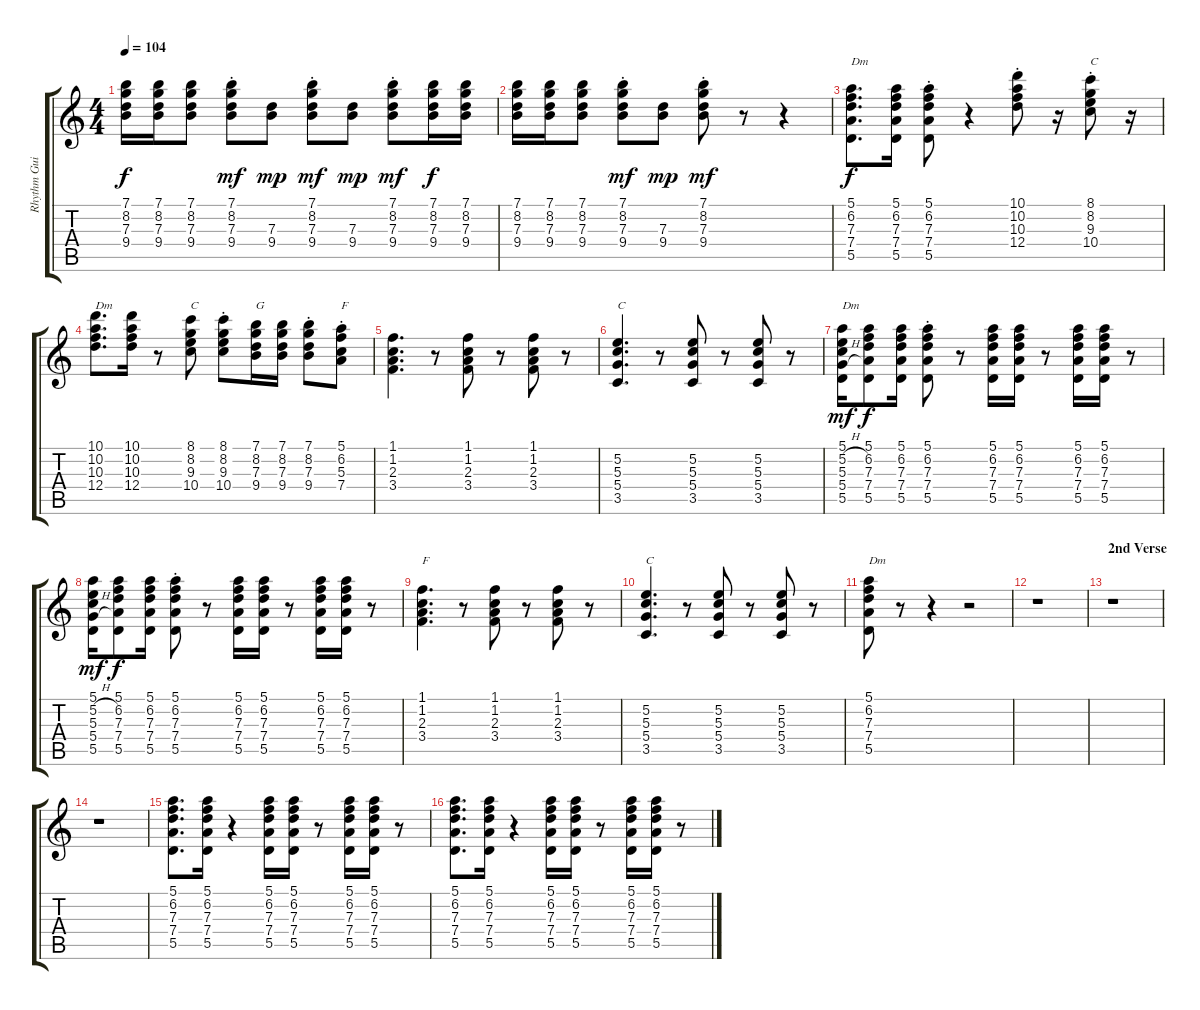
\track ("Rhythm Guitar 2 ( David Gilmour )" "Rhythm Gui") {instrument electricguitarjazz}
\staff {score tabs}
\tuning (E4 B3 G3 D3 A2 E2) {hide}
\ts (4 4)
\tempo 104
\clef g2
\ks c
(7.1 8.2 7.3 9.4).16{dy f} (7.1 8.2 7.3 9.4).16 (7.1 8.2 7.3 9.4).8 (7.1{st} 8.2{st} 7.3{st} 9.4{st}).8{dy mf} (7.3 9.4).8{dy mp} (7.1{st} 8.2{st} 7.3{st} 9.4{st}).8{dy mf} (7.3 9.4).8{dy mp} (7.1{st} 8.2{st} 7.3{st} 9.4{st}).8{dy mf} (7.1 8.2 7.3 9.4).16{dy f} (7.1 8.2 7.3 9.4).16 |
(7.1 8.2 7.3 9.4).16 (7.1 8.2 7.3 9.4).16 (7.1 8.2 7.3 9.4).8 (7.1{st} 8.2{st} 7.3{st} 9.4{st}).8{dy mf} (7.3 9.4).8{dy mp} (7.1{st} 8.2{st} 7.3{st} 9.4{st}).8{dy mf} r.8 r.4 |
(5.1 6.2 7.3 7.4 5.5).8{d txt "Dm" dy f} (5.1 6.2 7.3 7.4 5.5).16 (5.1{st} 6.2{st} 7.3{st} 7.4{st} 5.5{st}).8 r.4 (10.1{st} 10.2{st} 10.3{st} 12.4{st}).8 r.16 (8.1{st} 8.2{st} 9.3{st} 10.4{st}).8{txt "C"} r.16 |
(10.1 10.2 10.3 12.4).8{d txt "Dm"} (10.1 10.2 10.3 12.4).16 r.8 (8.1 8.2 9.3 10.4).8{txt "C"} (8.1{st} 8.2{st} 9.3{st} 10.4{st}).8 (7.1 8.2 7.3 9.4).16{txt "G"} (7.1 8.2 7.3 9.4).16 (7.1{st} 8.2{st} 7.3{st} 9.4{st}).8 (5.1{st} 6.2{st} 5.3{st} 7.4{st}).8{txt "F"} |
(1.1 1.2 2.3 3.4).4{d} r.8 (1.1 1.2 2.3 3.4).8 r.8 (1.1 1.2 2.3 3.4).8 r.8 |
(5.2 5.3 5.4 3.5).4{d txt "C"} r.8 (5.2 5.3 5.4 3.5).8 r.8 (5.2 5.3 5.4 3.5).8 r.8 |
(5.1 5.2{h} 5.3{h} 5.4{h} 5.5).16{txt "Dm" dy mf} (5.1 6.2 7.3 7.4 5.5).8{dy f} (5.1 6.2 7.3 7.4 5.5).16 (5.1{st} 6.2{st} 7.3{st} 7.4{st} 5.5{st}).8 r.8 (5.1 6.2 7.3 7.4 5.5).16 (5.1 6.2 7.3 7.4 5.5).16 r.8 (5.1 6.2 7.3 7.4 5.5).16 (5.1 6.2 7.3 7.4 5.5).16 r.8 |
(5.1 5.2{h} 5.3{h} 5.4{h} 5.5).16{dy mf} (5.1 6.2 7.3 7.4 5.5).8{dy f} (5.1 6.2 7.3 7.4 5.5).16 (5.1{st} 6.2{st} 7.3{st} 7.4{st} 5.5{st}).8 r.8 (5.1 6.2 7.3 7.4 5.5).16 (5.1 6.2 7.3 7.4 5.5).16 r.8 (5.1 6.2 7.3 7.4 5.5).16 (5.1 6.2 7.3 7.4 5.5).16 r.8 |
(1.1 1.2 2.3 3.4).4{d txt "F"} r.8 (1.1 1.2 2.3 3.4).8 r.8 (1.1 1.2 2.3 3.4).8 r.8 |
(5.2 5.3 5.4 3.5).4{d txt "C"} r.8 (5.2 5.3 5.4 3.5).8 r.8 (5.2 5.3 5.4 3.5).8 r.8 |
(5.1 6.2 7.3 7.4 5.5).8{txt "Dm"} r.8 r.4 r.2 |
r.1 |
\section ("" "2nd Verse")
r.1 |
r.1 |
(5.1 6.2 7.3 7.4 5.5).8{d} (5.1 6.2 7.3 7.4 5.5).16 r.4 (5.1 6.2 7.3 7.4 5.5).16 (5.1 6.2 7.3 7.4 5.5).16 r.8 (5.1 6.2 7.3 7.4 5.5).16 (5.1 6.2 7.3 7.4 5.5).16 r.8 |
(5.1 6.2 7.3 7.4 5.5).8{d} (5.1 6.2 7.3 7.4 5.5).16 r.4 (5.1 6.2 7.3 7.4 5.5).16 (5.1 6.2 7.3 7.4 5.5).16 r.8 (5.1 6.2 7.3 7.4 5.5).16 (5.1 6.2 7.3 7.4 5.5).16 r.8
